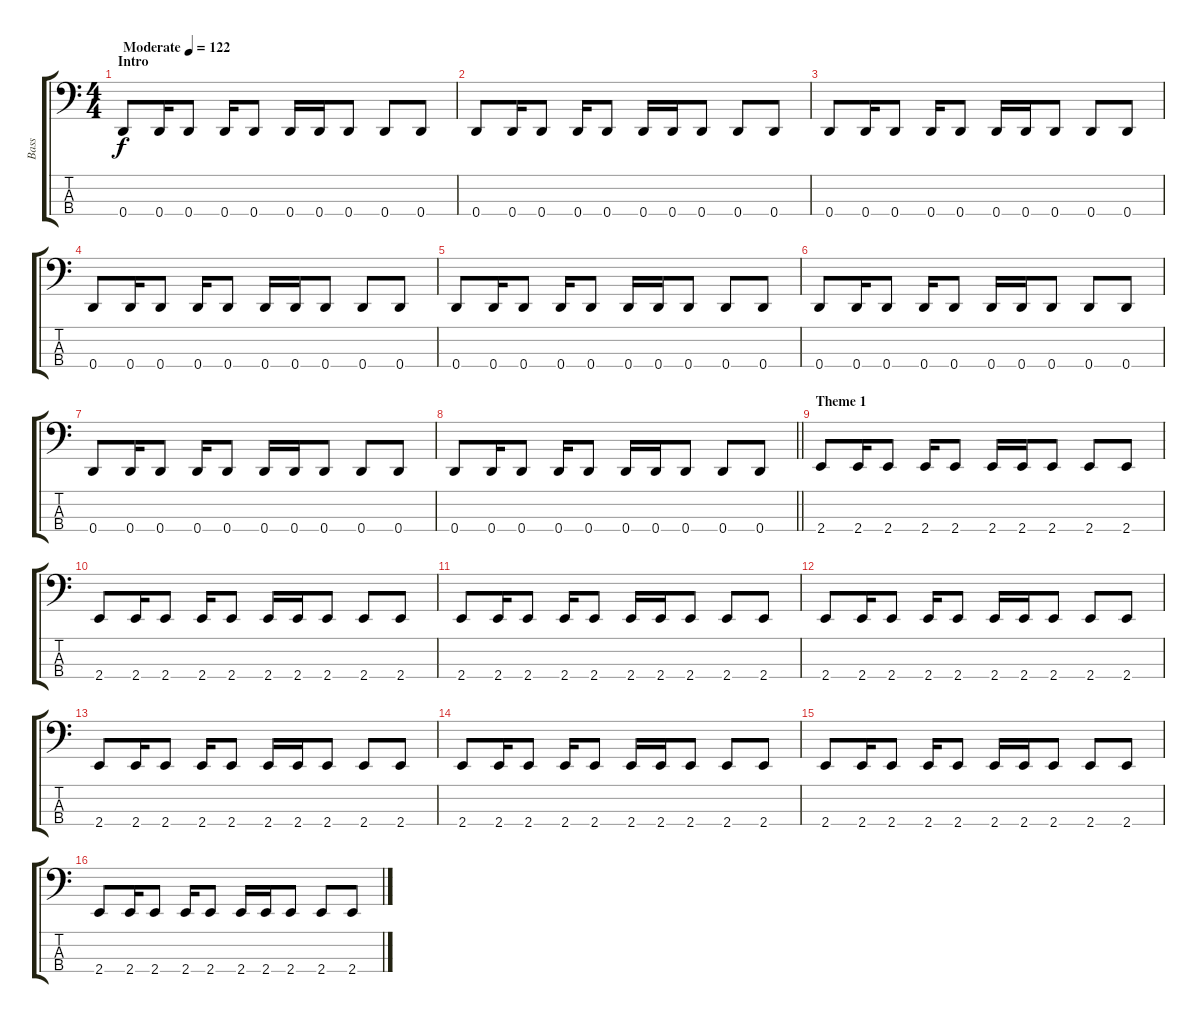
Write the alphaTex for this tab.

\track ("Bass" "Bass") {instrument electricbassfinger}
\staff {score tabs}
\tuning (F2 C2 G1 D1) {hide}
\ts (4 4)
\section ("" "Intro")
\tempo (122 "Moderate")
\clef f4
\ks c
0.4.8{dy f instrument electricbassfinger} 0.4.16 0.4.8 0.4.16 0.4.8 0.4.16 0.4.16 0.4.8 0.4.8 0.4.8 |
0.4.8 0.4.16 0.4.8 0.4.16 0.4.8 0.4.16 0.4.16 0.4.8 0.4.8 0.4.8 |
0.4.8 0.4.16 0.4.8 0.4.16 0.4.8 0.4.16 0.4.16 0.4.8 0.4.8 0.4.8 |
0.4.8 0.4.16 0.4.8 0.4.16 0.4.8 0.4.16 0.4.16 0.4.8 0.4.8 0.4.8 |
0.4.8 0.4.16 0.4.8 0.4.16 0.4.8 0.4.16 0.4.16 0.4.8 0.4.8 0.4.8 |
0.4.8 0.4.16 0.4.8 0.4.16 0.4.8 0.4.16 0.4.16 0.4.8 0.4.8 0.4.8 |
0.4.8 0.4.16 0.4.8 0.4.16 0.4.8 0.4.16 0.4.16 0.4.8 0.4.8 0.4.8 |
\barLineRight lightlight
0.4.8 0.4.16 0.4.8 0.4.16 0.4.8 0.4.16 0.4.16 0.4.8 0.4.8 0.4.8 |
\section ("" "Theme 1")
2.4.8 2.4.16 2.4.8 2.4.16 2.4.8 2.4.16 2.4.16 2.4.8 2.4.8 2.4.8 |
2.4.8 2.4.16 2.4.8 2.4.16 2.4.8 2.4.16 2.4.16 2.4.8 2.4.8 2.4.8 |
2.4.8 2.4.16 2.4.8 2.4.16 2.4.8 2.4.16 2.4.16 2.4.8 2.4.8 2.4.8 |
2.4.8 2.4.16 2.4.8 2.4.16 2.4.8 2.4.16 2.4.16 2.4.8 2.4.8 2.4.8 |
2.4.8 2.4.16 2.4.8 2.4.16 2.4.8 2.4.16 2.4.16 2.4.8 2.4.8 2.4.8 |
2.4.8 2.4.16 2.4.8 2.4.16 2.4.8 2.4.16 2.4.16 2.4.8 2.4.8 2.4.8 |
2.4.8 2.4.16 2.4.8 2.4.16 2.4.8 2.4.16 2.4.16 2.4.8 2.4.8 2.4.8 |
2.4.8 2.4.16 2.4.8 2.4.16 2.4.8 2.4.16 2.4.16 2.4.8 2.4.8 2.4.8
